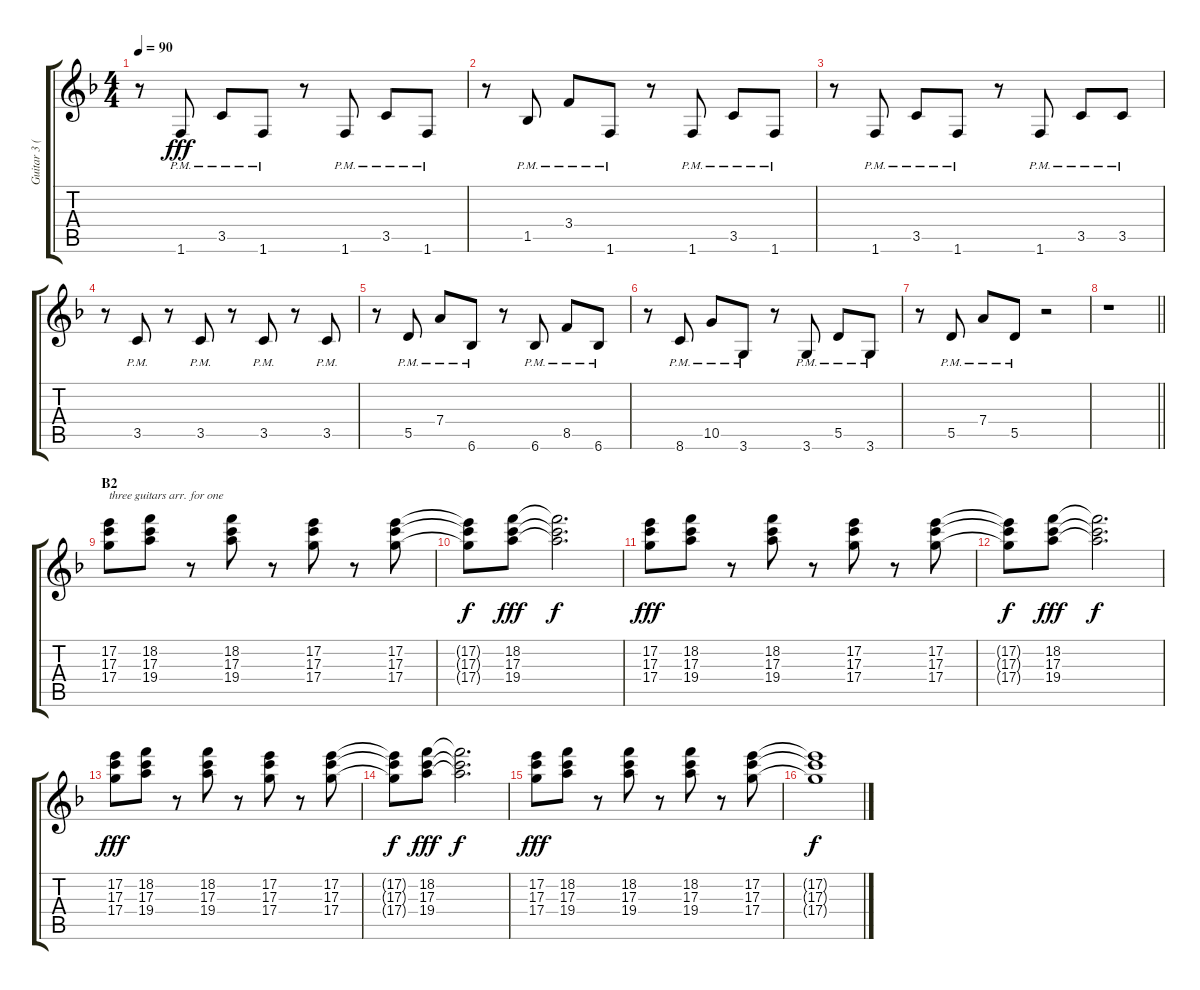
\track ("Guitar 3 (Rhythm 2)" "Guitar 3 (") {instrument electricguitarclean}
\staff {score tabs}
\tuning (E4 B3 G3 D3 A2 E2) {hide}
\ts (4 4)
\tempo 90
\clef g2
\ks f
r.8{dy fff} 1.6{pm}.8 3.5{pm}.8 1.6{pm}.8 r.8 1.6{pm}.8 3.5{pm}.8 1.6{pm}.8 |
r.8 1.5{pm}.8 3.4{pm}.8 1.6{pm}.8 r.8 1.6{pm}.8 3.5{pm}.8 1.6{pm}.8 |
r.8 1.6{pm}.8 3.5{pm}.8 1.6{pm}.8 r.8 1.6{pm}.8 3.5{pm}.8 3.5{pm}.8 |
r.8 3.5{pm}.8 r.8 3.5{pm}.8 r.8 3.5{pm}.8 r.8 3.5{pm}.8 |
r.8 5.5{pm}.8 7.4{pm}.8 6.6{pm}.8 r.8 6.6{pm}.8 8.5{pm}.8 6.6{pm}.8 |
r.8 8.6{pm}.8 10.5{pm}.8 3.6{pm}.8 r.8 3.6{pm}.8 5.5{pm}.8 3.6{pm}.8 |
r.8 5.5{pm}.8 7.4{pm}.8 5.5{pm}.8 r.2 |
\barLineRight lightlight
r.1 |
\section ("" "B2")
(17.2 17.3 17.4).8{txt "three guitars arr. for one" instrument distortionguitar} (18.2 17.3 19.4).8 r.8 (18.2 17.3 19.4).8 r.8 (17.2 17.3 17.4).8 r.8 (17.2 17.3 17.4).8 |
(17.2{t} 17.3{t} 17.4{t}).8{dy f} (18.2 17.3 19.4).8{dy fff} (18.2{t} 17.3{t} 19.4{t}).2{d dy f} |
(17.2 17.3 17.4).8{dy fff} (18.2 17.3 19.4).8 r.8 (18.2 17.3 19.4).8 r.8 (17.2 17.3 17.4).8 r.8 (17.2 17.3 17.4).8 |
(17.2{t} 17.3{t} 17.4{t}).8{dy f} (18.2 17.3 19.4).8{dy fff} (18.2{t} 17.3{t} 19.4{t}).2{d dy f} |
(17.2 17.3 17.4).8{dy fff} (18.2 17.3 19.4).8 r.8 (18.2 17.3 19.4).8 r.8 (17.2 17.3 17.4).8 r.8 (17.2 17.3 17.4).8 |
(17.2{t} 17.3{t} 17.4{t}).8{dy f} (18.2 17.3 19.4).8{dy fff} (18.2{t} 17.3{t} 19.4{t}).2{d dy f} |
(17.2 17.3 17.4).8{dy fff} (18.2 17.3 19.4).8 r.8 (18.2 17.3 19.4).8 r.8 (18.2 17.3 19.4).8 r.8 (17.2 17.3 17.4).8 |
(17.2{t} 17.3{t} 17.4{t}).1{dy f}
